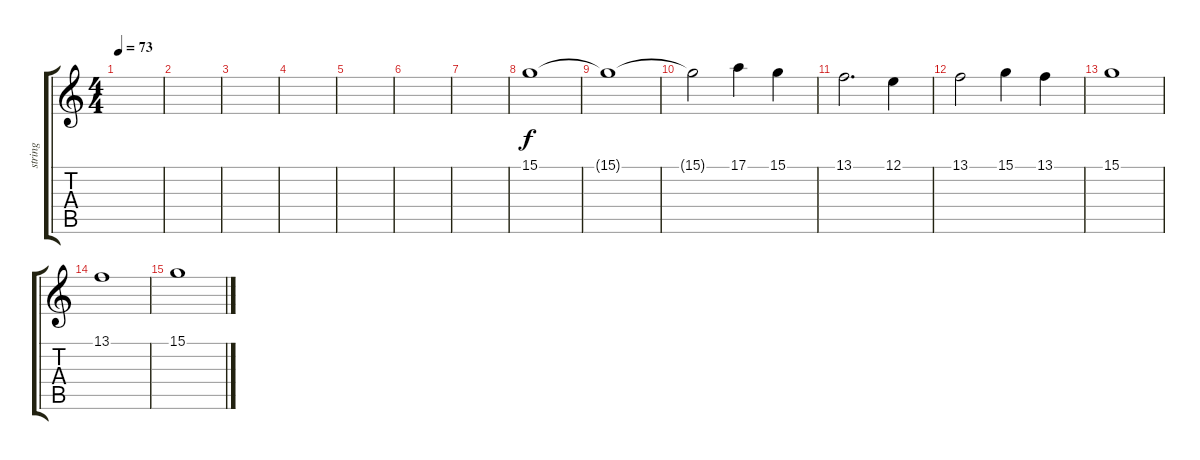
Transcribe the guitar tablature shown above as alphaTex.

\track ("string" "string") {instrument stringensemble1}
\staff {score tabs}
\tuning (E4 B3 G3 D3 A2 E2) {hide}
\ts (4 4)
\tempo 73
\clef g2
\ks c
|
|
|
|
|
|
|
15.1.1 |
15.1{t}.1 |
15.1{t}.2 17.1.4 15.1.4 |
13.1.2{d} 12.1.4 |
13.1.2 15.1.4 13.1.4 |
15.1.1 |
13.1.1 |
15.1.1
